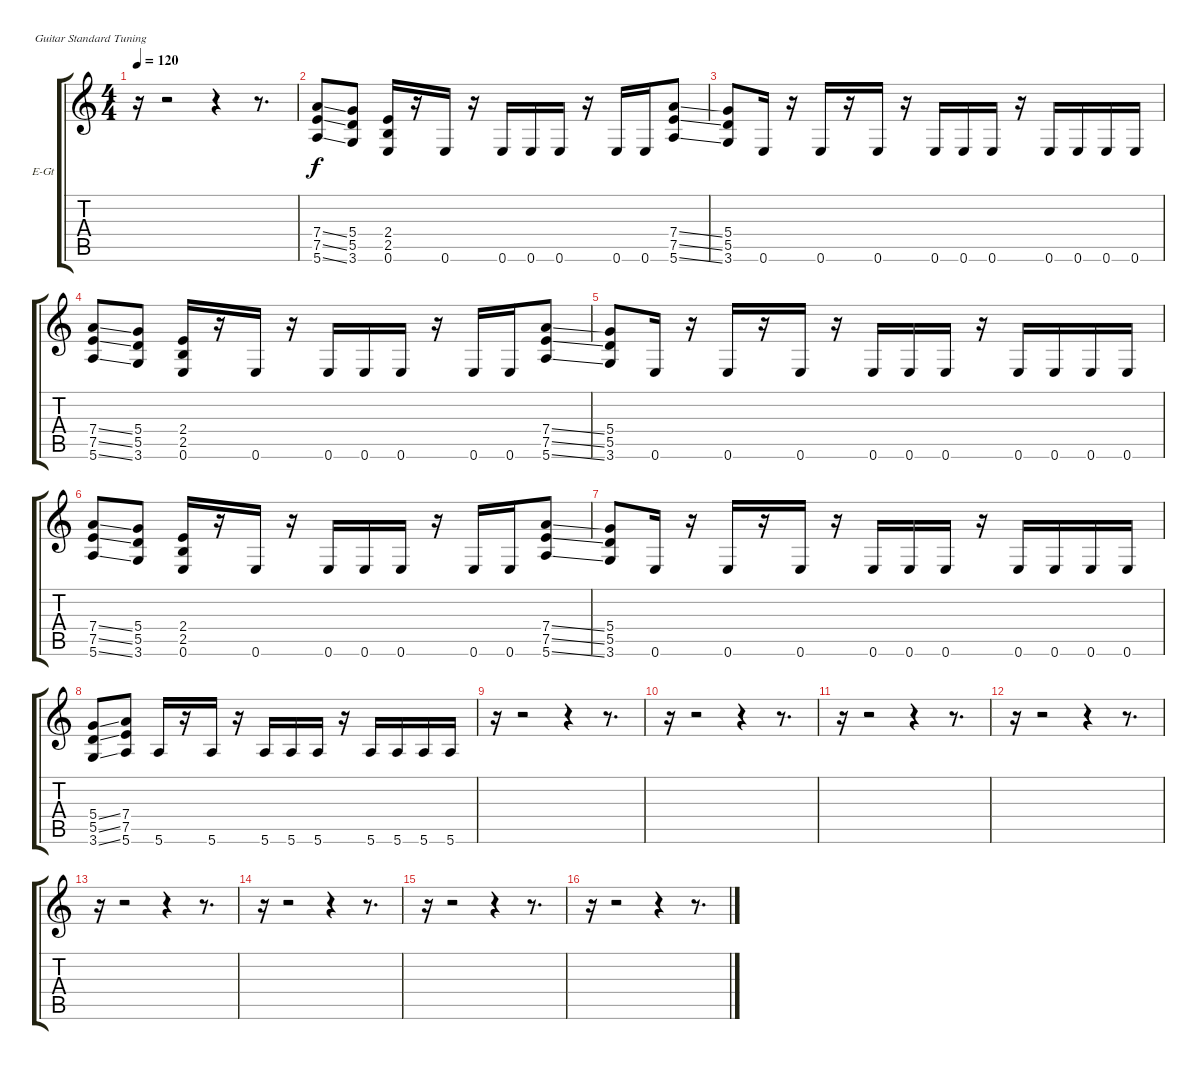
\bracketExtendMode groupsimilarinstruments
\firstSystemTrackNameOrientation horizontal
\otherSystemsTrackNameOrientation horizontal
\track ("Гитара I" "E-Gt") {instrument overdrivenguitar}
\staff {score tabs}
\tuning (E4 B3 G3 D3 A2 E2)
\ts (4 4)
\tempo 120
\clef g2
\ks c
r.16{dy f} r.2 r.4 r.8{d} |
(7.4{ss} 7.5{ss} 5.6{ss}).8 (5.4 5.5 3.6).8 (2.4 2.5 0.6).16 r.16 0.6.16 r.16 0.6.16 0.6.16 0.6.16 r.16 0.6.16 0.6.16 (7.4{ss} 7.5{ss} 5.6{ss}).8 |
(5.4 5.5 3.6).8 0.6.16 r.16 0.6.16 r.16 0.6.16 r.16 0.6.16 0.6.16 0.6.16 r.16 0.6.16 0.6.16 0.6.16 0.6.16 |
(7.4{ss} 7.5{ss} 5.6{ss}).8 (5.4 5.5 3.6).8 (2.4 2.5 0.6).16 r.16 0.6.16 r.16 0.6.16 0.6.16 0.6.16 r.16 0.6.16 0.6.16 (7.4{ss} 7.5{ss} 5.6{ss}).8 |
(5.4 5.5 3.6).8 0.6.16 r.16 0.6.16 r.16 0.6.16 r.16 0.6.16 0.6.16 0.6.16 r.16 0.6.16 0.6.16 0.6.16 0.6.16 |
(7.4{ss} 7.5{ss} 5.6{ss}).8 (5.4 5.5 3.6).8 (2.4 2.5 0.6).16 r.16 0.6.16 r.16 0.6.16 0.6.16 0.6.16 r.16 0.6.16 0.6.16 (7.4{ss} 7.5{ss} 5.6{ss}).8 |
(5.4 5.5 3.6).8 0.6.16 r.16 0.6.16 r.16 0.6.16 r.16 0.6.16 0.6.16 0.6.16 r.16 0.6.16 0.6.16 0.6.16 0.6.16 |
(5.4{ss} 5.5{ss} 3.6{ss}).8 (7.4 7.5 5.6).8 5.6.16 r.16 5.6.16 r.16 5.6.16 5.6.16 5.6.16 r.16 5.6.16 5.6.16 5.6.16 5.6.16 |
r.16 r.2 r.4 r.8{d} |
r.16 r.2 r.4 r.8{d} |
r.16 r.2 r.4 r.8{d} |
r.16 r.2 r.4 r.8{d} |
r.16 r.2 r.4 r.8{d} |
r.16 r.2 r.4 r.8{d} |
r.16 r.2 r.4 r.8{d} |
r.16 r.2 r.4 r.8{d}
